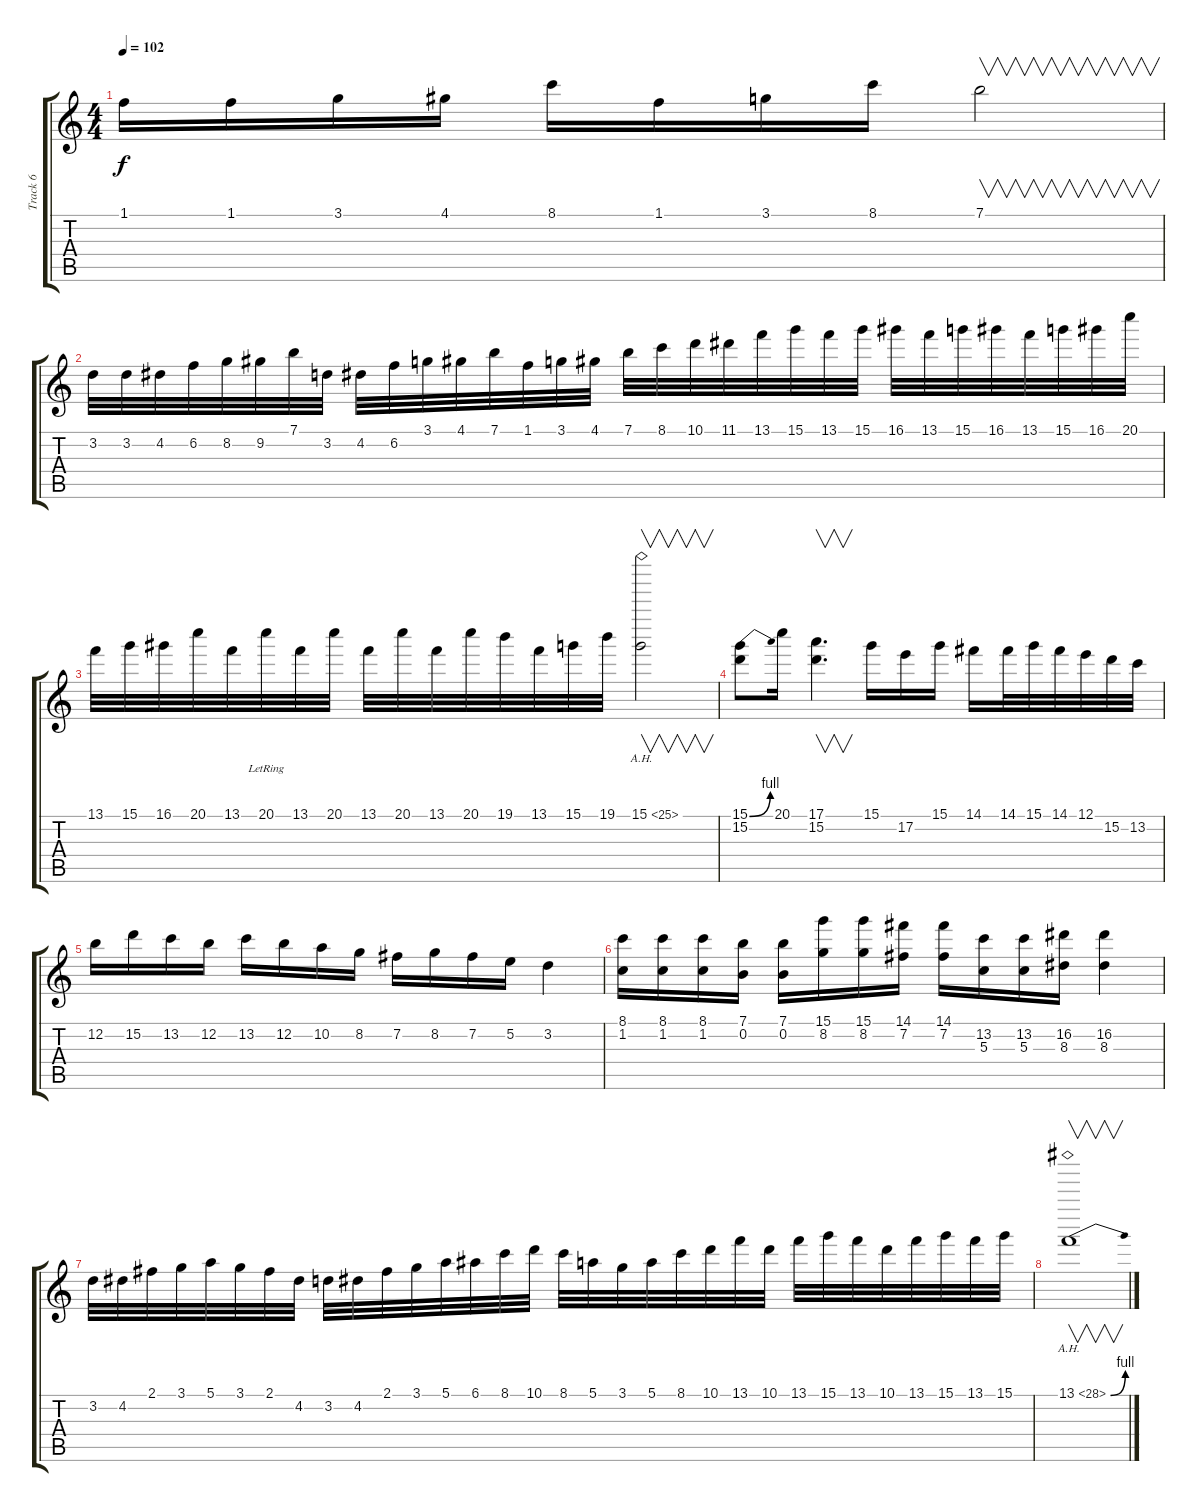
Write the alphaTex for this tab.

\track ("Track 6" "Track 6") {instrument distortionguitar}
\staff {score tabs}
\tuning (E4 B3 G3 D3 A2 E2) {hide}
\ts (4 4)
\tempo 102
\clef g2
\ks c
1.1.16{dy f} 1.1.16 3.1.16 4.1.16 8.1.16 1.1.16 3.1.16 8.1.16 7.1.2{v} |
3.2.32 3.2.32 4.2.32 6.2.32 8.2.32 9.2.32 7.1.32 3.2.32 4.2.32 6.2.32 3.1.32 4.1.32 7.1.32 1.1.32 3.1.32 4.1.32 7.1.32 8.1.32 10.1.32 11.1.32 13.1.32 15.1.32 13.1.32 15.1.32 16.1.32 13.1.32 15.1.32 16.1.32 13.1.32 15.1.32 16.1.32 20.1.32 |
13.1.32 15.1.32 16.1.32 20.1.32 13.1.32 20.1{lr}.32 13.1.32 20.1.32 13.1.32 20.1.32 13.1.32 20.1.32 19.1.32 13.1.32 15.1.32 19.1.32 15.1{ah 10}.2{v} |
(15.1{be (bend 0 0 60 4)} 15.2).8 20.1.16 (17.1 15.2).4{v d} 15.1.16 17.2.16 15.1.16 14.1.16 14.1.32 15.1.32 14.1.32 12.1.32 15.2.32 13.2.32 |
12.2.16 15.2.16 13.2.16 12.2.16 13.2.16 12.2.16 10.2.16 8.2.16 7.2.16 8.2.16 7.2.16 5.2.16 3.2.4 |
(8.1 1.2).16 (8.1 1.2).16 (8.1 1.2).16 (7.1 0.2).16 (7.1 0.2).16 (15.1 8.2).16 (15.1 8.2).16 (14.1 7.2).16 (14.1 7.2).16 (13.2 5.3).16 (13.2 5.3).16 (16.2 8.3).16 (16.2 8.3).4 |
3.2.32 4.2.32 2.1.32 3.1.32 5.1.32 3.1.32 2.1.32 4.2.32 3.2.32 4.2.32 2.1.32 3.1.32 5.1.32 6.1.32 8.1.32 10.1.32 8.1.32 5.1.32 3.1.32 5.1.32 8.1.32 10.1.32 13.1.32 10.1.32 13.1.32 15.1.32 13.1.32 10.1.32 13.1.32 15.1.32 13.1.32 15.1.32 |
13.1{be (bend 0 0 60 4) ah 15}.1{v}
